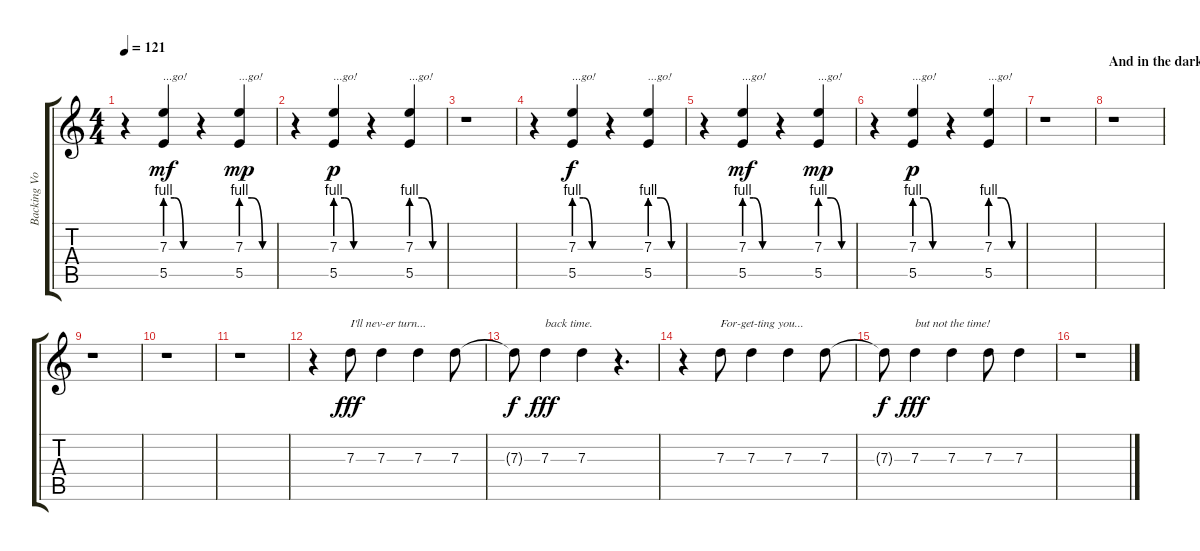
\track ("Backing Vocal (Billie Joe, Mike and Tré)" "Backing Vo") {instrument acousticguitarnylon}
\staff {score tabs}
\tuning (E4 B3 G3 D3 A2 D2) {hide}
\ts (4 4)
\tempo 121
\clef g2
\ks c
r.4{dy f} (7.3{be (custom 0 4 20 4 40 0 60 0)} 5.5{be (custom 0 4 20 4 40 0 60 0)}).4{txt "...go!" dy mf} r.4 (7.3{be (custom 0 4 20 4 40 0 60 0)} 5.5{be (custom 0 4 20 4 40 0 60 0)}).4{txt "...go!" dy mp} |
r.4 (7.3{be (custom 0 4 20 4 40 0 60 0)} 5.5{be (custom 0 4 20 4 40 0 60 0)}).4{txt "...go!" dy p} r.4 (7.3{be (custom 0 4 20 4 40 0 60 0)} 5.5{be (custom 0 4 20 4 40 0 60 0)}).4{txt "...go!"} |
r.1 |
r.4 (7.3{be (custom 0 4 20 4 40 0 60 0)} 5.5{be (custom 0 4 20 4 40 0 60 0)}).4{txt "...go!" dy f} r.4 (7.3{be (custom 0 4 20 4 40 0 60 0)} 5.5{be (custom 0 4 20 4 40 0 60 0)}).4{txt "...go!"} |
r.4 (7.3{be (custom 0 4 20 4 40 0 60 0)} 5.5{be (custom 0 4 20 4 40 0 60 0)}).4{txt "...go!" dy mf} r.4 (7.3{be (custom 0 4 20 4 40 0 60 0)} 5.5{be (custom 0 4 20 4 40 0 60 0)}).4{txt "...go!" dy mp} |
r.4 (7.3{be (custom 0 4 20 4 40 0 60 0)} 5.5{be (custom 0 4 20 4 40 0 60 0)}).4{txt "...go!" dy p} r.4 (7.3{be (custom 0 4 20 4 40 0 60 0)} 5.5{be (custom 0 4 20 4 40 0 60 0)}).4{txt "...go!"} |
r.1 |
\section ("" "And in the darkest night...")
r.1 |
r.1 |
r.1 |
r.1 |
r.4 7.3.8{txt "I'll nev-er turn..." dy fff} 7.3.4 7.3.4 7.3.8 |
7.3{t}.8{dy f} 7.3.4{txt "back time." dy fff} 7.3.4 r.4{d} |
r.4 7.3.8{txt "For-get-ting you..."} 7.3.4 7.3.4 7.3.8 |
7.3{t}.8{dy f} 7.3.4{txt "but not the time!" dy fff} 7.3.4 7.3.8 7.3.4 |
r.1
